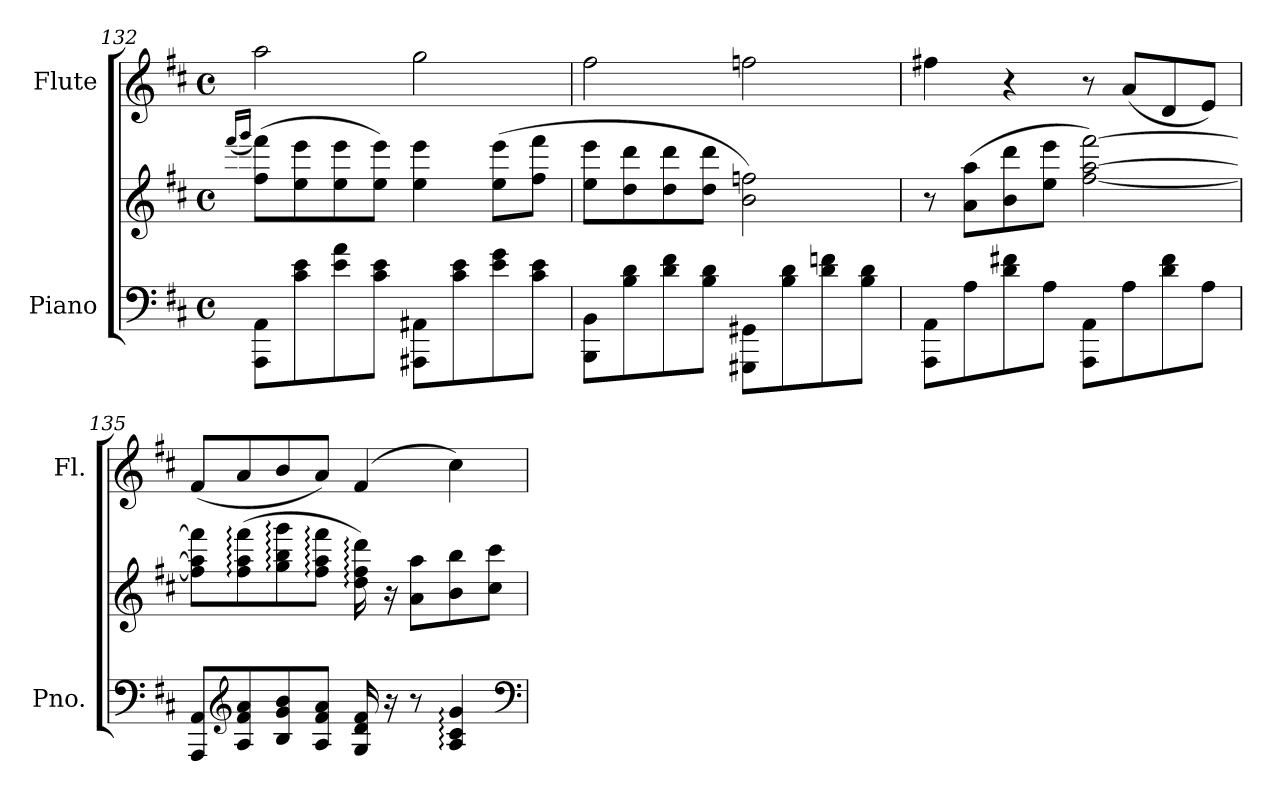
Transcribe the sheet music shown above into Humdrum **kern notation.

**kern	**kern	**kern
*part2	*part2	*part1
*staff3	*staff2	*staff1
*I"Piano	*	*I"Flute
*I'Pno.	*	*I'Fl.
*clefF4	*clefG2	*clefG2
*k[f#c#]	*k[f#c#]	*k[f#c#]
*D:	*D:	*D:
*M4/4	*M4/4	*M4/4
*met(c)	*met(c)	*met(c)
=132	=132	=132
.	(16qfff#/LL	.
.	16qggg/JJ	.
8AAA\ 8AA\L	(8ff#\ 8fff#\L)	2aa\
8c#\ 8e\	8ee\ 8eee\	.
8e\ 8a\	8ee\ 8eee\	.
8c#\ 8e\J	8ee\ 8eee\J)	.
8AAA#X\ 8AA#X\L	4ee\ 4eee\	2gg\
8c#\ 8e\	.	.
8e\ 8g\	(8ee\ 8eee\L	.
8c#\ 8e\J	8ff#\ 8fff#\J	.
!!LO:PB:g=z
=133	=133	=133
8BBB\ 8BB\L	8ee\ 8eee\L	2ff#\
8B\ 8d\	8dd\ 8ddd\	.
8d\ 8f#\	8dd\ 8ddd\	.
8B\ 8d\J	8dd\ 8ddd\J	.
8GGG#X\ 8GG#X\L	2b\ 2ffn\)	2ffn\
8B\ 8d\	.	.
8d\ 8fn\	.	.
8B\ 8d\J	.	.
!!LO:PB:g=z
=134	=134	=134
8AAA\ 8AA\L	8r	4ff#X\
8A\	(8a\ 8aa\L	.
8d\ 8f#X\	8b\ 8ddd\	4r
8A\J	8ee\ 8eee\J	.
8AAA\ 8AA\L	[2ff#\ [2aa\ [2fff#\)	8r
8A\	.	(8a/L
8d\ 8f#\	.	8d/
8A\J	.	8e/J)
=135	=135	=135
8AAA/ 8AA/L	8ff#\] 8aa\] 8fff#\]L	(8f#/L
*clefG2	*	*
8A/ 8f#/ 8a/	(8ff#\: 8aa\: 8fff#\:	8a/
8B/ 8g/ 8b/	8gg\: 8bb\: 8ggg\:	8b/
8A/ 8f#/ 8a/J	8ff#\: 8aa\: 8fff#\:J	8a/J)
16G/ 16d/ 16f#/	16dd\: 16ff#\: 16ddd\:)	(4f#/
16r	16r	.
8r	8a\ 8aa\L	.
4A/: 4c#/: 4g/:	8b\ 8bb\	4cc#\)
.	8cc#\ 8ccc#\J	.
*clefF4	*	*
=	=	=
*-	*-	*-
